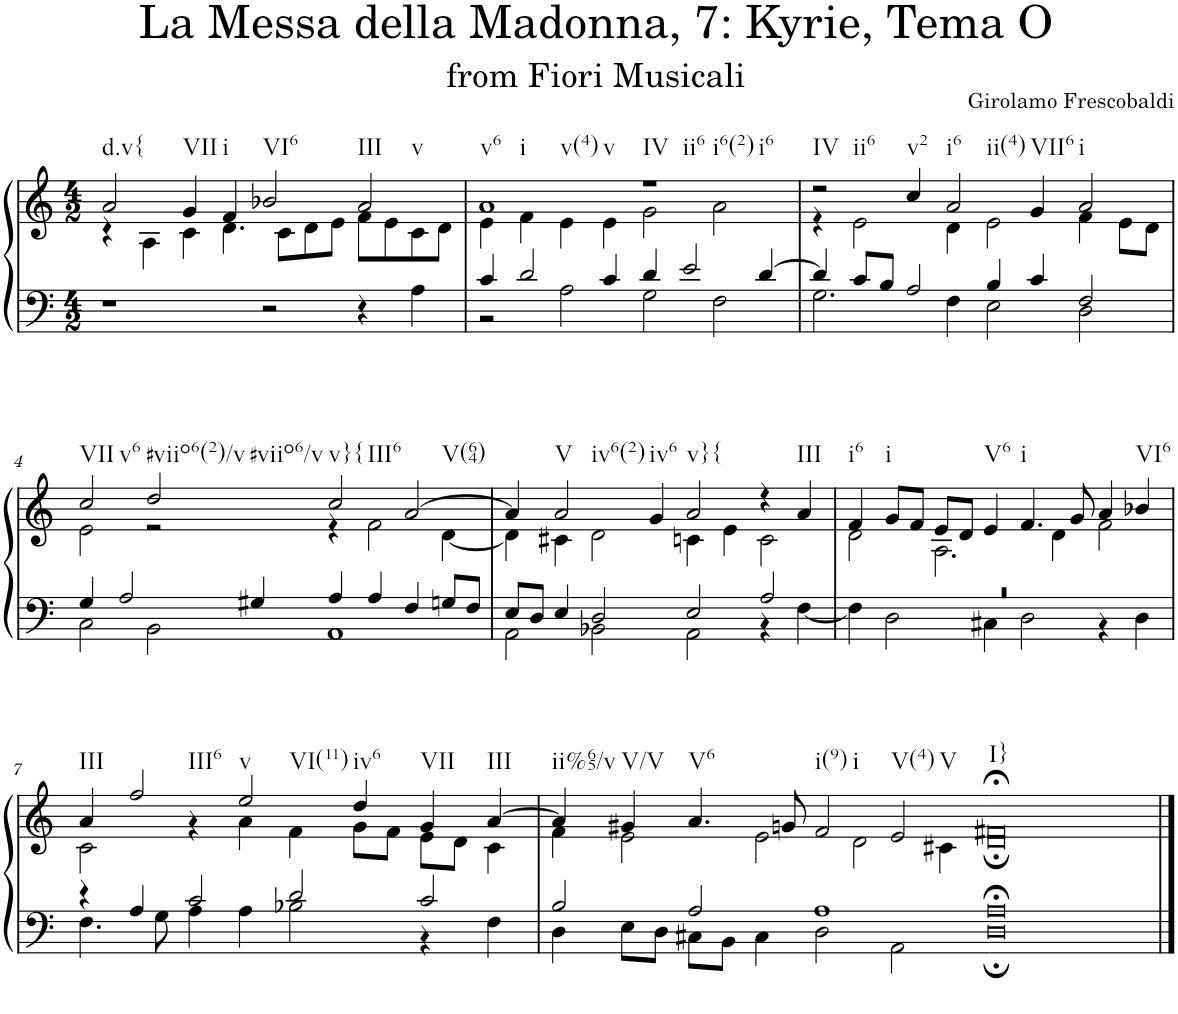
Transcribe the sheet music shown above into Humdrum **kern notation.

**kern	**kern
*part1	*part1
*staff2	*staff1
*I"Organ	*
*I'Org.	*
*clefF4	*clefG2
*k[]	*k[]
*M4/2	*M4/2
=1	=1
*	*^
!	!LO:TX:b:t=d.v{	!
1r	2a/	4r
.	.	4A\
!	!LO:TX:b:t=VII	!
.	4g/	4c\
!	!LO:TX:b:t=i	!
.	4f/	4.d\
!	!LO:TX:b:t=VI6	!
2r	2b-X/	.
.	.	8c\L
.	.	8d\
.	.	8e\J
!	!LO:TX:b:t=III	!
!	!LO:TX:b:t=v	!
4r	2a/	8f\L
.	.	8e\
4A\	.	8c\
.	.	8d\J
=2	=2	=2
*^	*	*
!	!	!LO:TX:b:t=v6	!
!	!	!LO:TX:b:t=i	!
!	!	!LO:TX:b:t=v(4)	!
!	!	!LO:TX:b:t=v	!
4c/	2r	1a	4e\
2d/	.	.	4f\
.	2A\	.	4e\
4c/	.	.	4e\
!	!	!LO:TX:b:t=IV	!
!	!	!LO:TX:b:t=ii6	!
!	!	!LO:TX:b:t=i6(2)	!
!	!	!LO:TX:b:t=i6	!
4d/	2G\	1r	2g\
2e/	.	.	.
.	2F\	.	2a\
[4d/	.	.	.
=3	=3	=3	=3
!	!	!LO:TX:b:t=IV	!
!	!	!LO:TX:b:t=ii6	!
4d/]	2.G\	2r	4r
8c/L	.	.	2e\
8B/J	.	.	.
!	!	!LO:TX:b:t=v2	!
2A/	.	4cc/	.
!	!	!LO:TX:b:t=i6	!
!	!	!LO:TX:b:t=ii(4)	!
.	4F\	2a/	4d\
4B/	2E\	.	2e\
!	!	!LO:TX:b:t=VII6	!
4c/	.	4g/	.
!	!	!LO:TX:b:t=i	!
2F/	2D\	2a/	4f\
.	.	.	8e\L
.	.	.	8d\J
!!LO:LB:g=z	!!
=4	=4	=4	=4
!	!	!LO:TX:b:t=VII	!
!	!	!LO:TX:b:t=v6	!
4G/	2C\	2cc/	2e\
2A/	.	.	.
!	!	!LO:TX:b:t=#viio6(2)/v	!
!	!	!LO:TX:b:t=#viio6/v	!
.	2BB\	2dd/	2r
4G#X/	.	.	.
!	!	!LO:TX:b:t=v}{	!
!	!	!LO:TX:b:t=III6	!
4A/	1AA	2cc/	4r
4A/	.	.	2f\
!	!	!LO:TX:b:t=V(64)	!
4F/	.	[2a/	.
8Gn/L	.	.	[4d\
8F/J	.	.	.
=5	=5	=5	=5
8E/L	2AA\	4a/]	4d\]
8D/J	.	.	.
!	!	!LO:TX:b:t=V	!
!	!	!LO:TX:b:t=iv6(2)	!
4E/	.	2a/	4c#X\
2D/	2BB-X\	.	2d\
!	!	!LO:TX:b:t=iv6	!
.	.	4g/	.
!	!	!LO:TX:b:t=v}{	!
2E/	2AA\	2a/	4cn\
.	.	.	4e\
2A/	4r	4r	2c\
!	!	!LO:TX:b:t=III	!
.	[4F\	4a/	.
=6	=6	=6	=6
!	!	!LO:TX:b:t=i6	!
0r	4F\]	4f/	2d\
!	!	!LO:TX:b:t=i	!
.	2D\	8g/L	.
.	.	8f/J	.
.	.	8e/L	2.A\
.	.	8d/J	.
!	!	!LO:TX:b:t=V6	!
.	4C#X\	4e/	.
!	!	!LO:TX:b:t=i	!
.	2D\	4.f/	.
.	.	.	4d\
.	.	8g/	.
.	4r	4a/	2f\
!	!	!LO:TX:b:t=VI6	!
.	4D\	4b-X/	.
!!LO:LB:g=z	!!
=7	=7	=7	=7
!	!	!LO:TX:b:t=III	!
4r	4.F\	4a/	2c\
!	!	!LO:TX:b:t=III6	!
4A/	.	2ff/	.
.	8G\	.	.
2c/	4A\	.	4r
!	!	!LO:TX:b:t=v	!
!	!	!LO:TX:b:t=VI(11)	!
.	4A\	2ee/	4a\
2d/	2B-X\	.	4f\
!	!	!LO:TX:b:t=iv6	!
.	.	4dd/	8g\L
.	.	.	8f\J
!	!	!LO:TX:b:t=VII	!
2c/	4r	4g/	8e\L
.	.	.	8d\J
!	!	!LO:TX:b:t=III	!
.	4F\	[4a/	4c\
=8	=8	=8	=8
!	!	!LO:TX:b:t=ii%65/v	!
2B/	4D\	4a/]	4f\
!	!	!LO:TX:b:t=V/V	!
.	8E\L	4g#X/	2e\
.	8D\J	.	.
!	!	!LO:TX:b:t=V6	!
2A/	8C#X\L	4.a/	.
.	8BB\J	.	.
.	4C#\	.	2e\
.	.	8gn/	.
!	!	!LO:TX:b:t=i(9)	!
!	!	!LO:TX:b:t=i	!
1A	2D\	2f/	.
.	.	.	2d\
!	!	!LO:TX:b:t=V(4)	!
!	!	!LO:TX:b:t=V	!
.	2AA\	2e/	.
.	.	.	4c#X\
=9-	=9-	=9-	=9-
!	!	!LO:TX:b:t=I}	!
0A;<	0D;	0f#X;<	0d;
*v	*v	*	*
*	*v	*v
==	==
*-	*-
